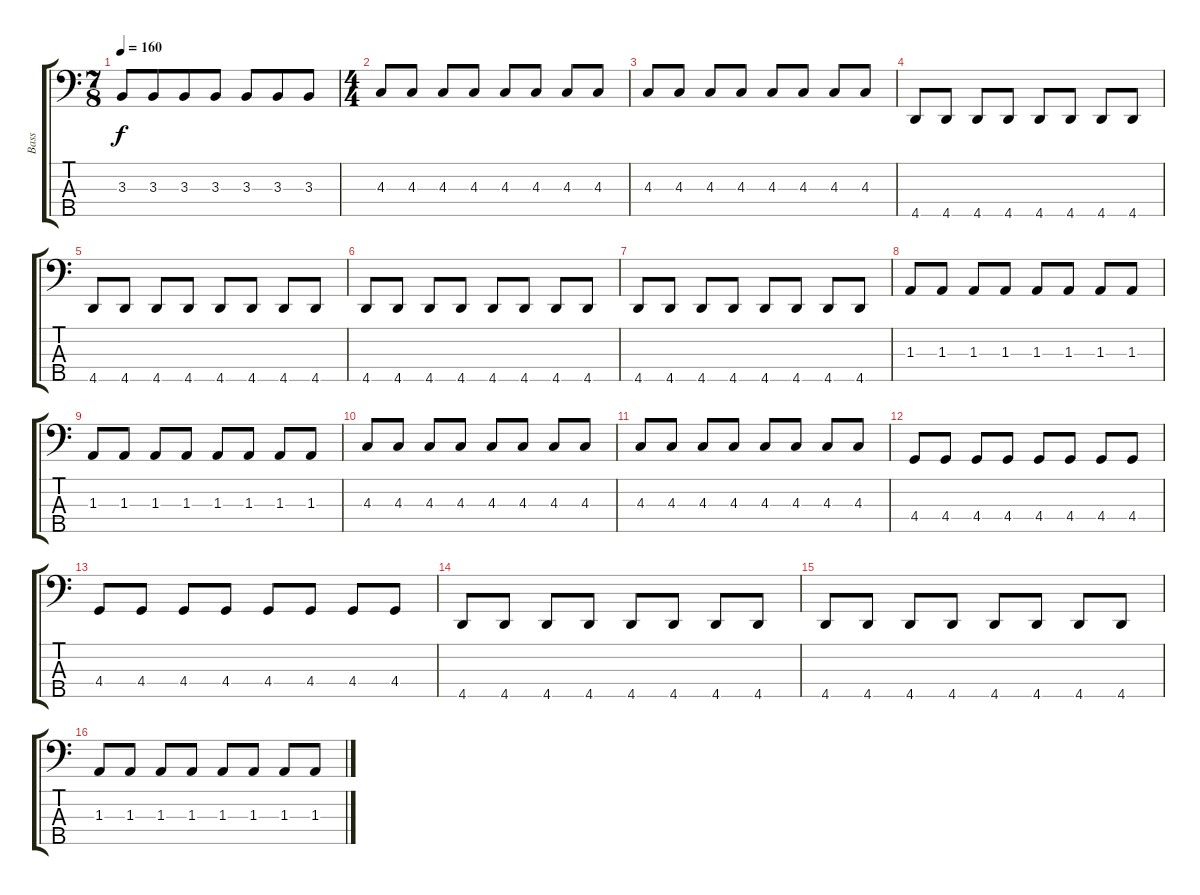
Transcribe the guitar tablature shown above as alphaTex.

\track ("Bass" "Bass") {instrument electricbasspick}
\staff {score tabs}
\tuning (Gb2 Db2 Ab1 Eb1 Bb0) {hide}
\ts (7 8)
\tempo 160
\clef f4
\ks c
3.3.8{dy f} 3.3.8 3.3.8 3.3.8 3.3.8 3.3.8 3.3.8 |
\ts (4 4)
4.3.8 4.3.8 4.3.8 4.3.8 4.3.8 4.3.8 4.3.8 4.3.8 |
4.3.8 4.3.8 4.3.8 4.3.8 4.3.8 4.3.8 4.3.8 4.3.8 |
4.5.8 4.5.8 4.5.8 4.5.8 4.5.8 4.5.8 4.5.8 4.5.8 |
4.5.8 4.5.8 4.5.8 4.5.8 4.5.8 4.5.8 4.5.8 4.5.8 |
4.5.8 4.5.8 4.5.8 4.5.8 4.5.8 4.5.8 4.5.8 4.5.8 |
4.5.8 4.5.8 4.5.8 4.5.8 4.5.8 4.5.8 4.5.8 4.5.8 |
1.3.8 1.3.8 1.3.8 1.3.8 1.3.8 1.3.8 1.3.8 1.3.8 |
1.3.8 1.3.8 1.3.8 1.3.8 1.3.8 1.3.8 1.3.8 1.3.8 |
4.3.8 4.3.8 4.3.8 4.3.8 4.3.8 4.3.8 4.3.8 4.3.8 |
4.3.8 4.3.8 4.3.8 4.3.8 4.3.8 4.3.8 4.3.8 4.3.8 |
4.4.8 4.4.8 4.4.8 4.4.8 4.4.8 4.4.8 4.4.8 4.4.8 |
4.4.8 4.4.8 4.4.8 4.4.8 4.4.8 4.4.8 4.4.8 4.4.8 |
4.5.8 4.5.8 4.5.8 4.5.8 4.5.8 4.5.8 4.5.8 4.5.8 |
4.5.8 4.5.8 4.5.8 4.5.8 4.5.8 4.5.8 4.5.8 4.5.8 |
1.3.8 1.3.8 1.3.8 1.3.8 1.3.8 1.3.8 1.3.8 1.3.8
